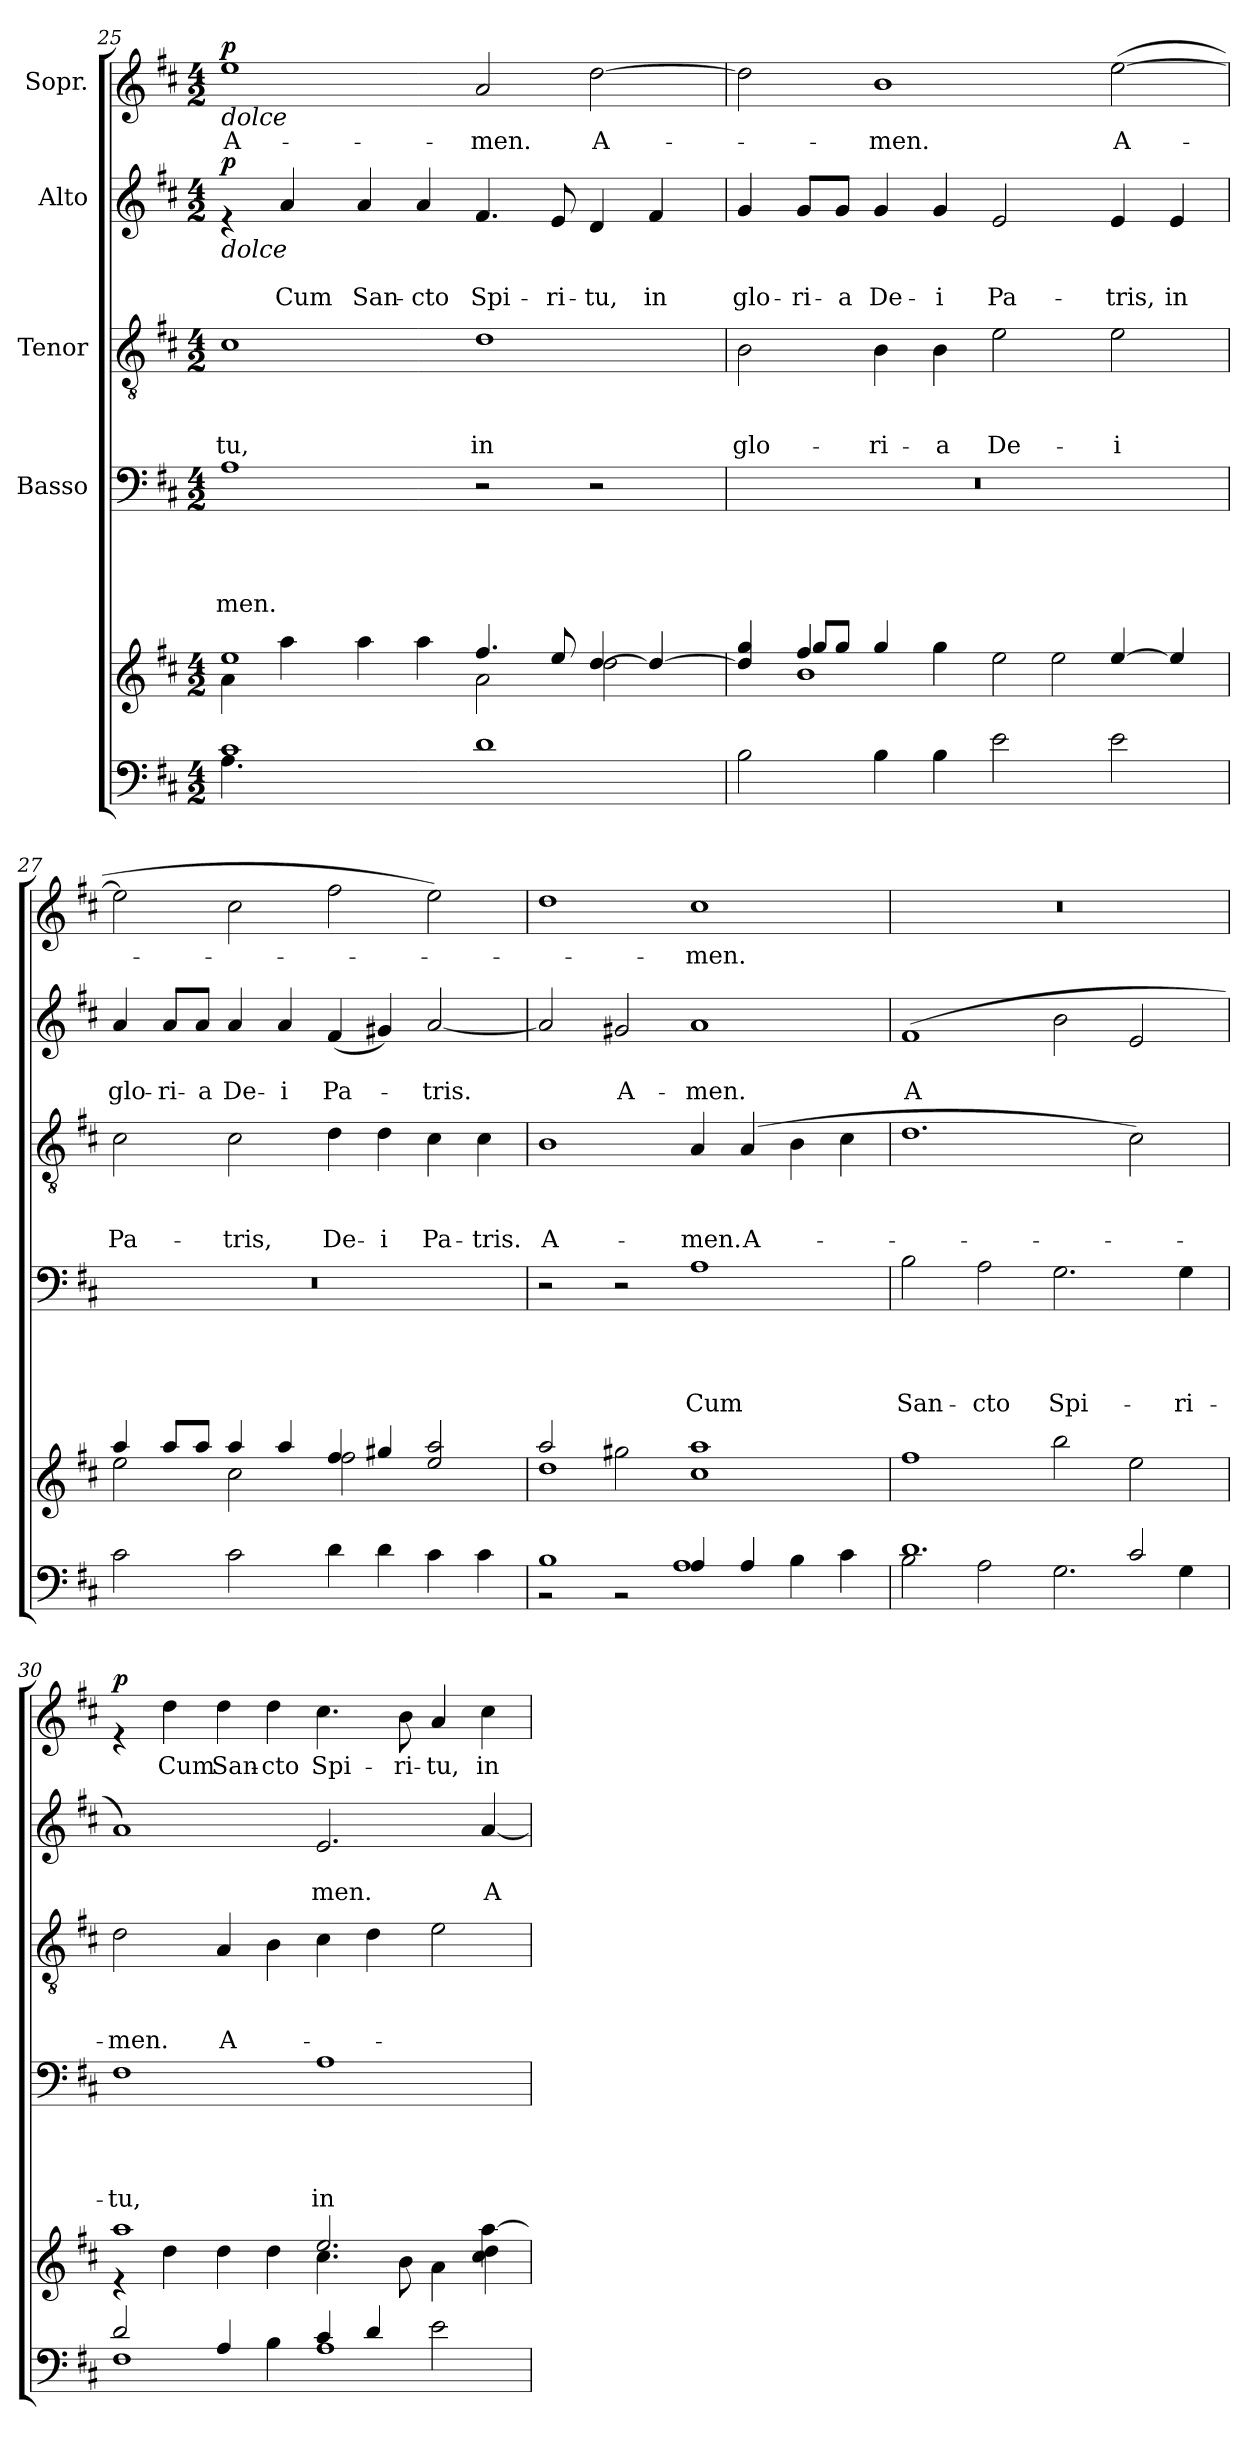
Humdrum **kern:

**kern	**kern	**kern	**text	**text	**text	**text	**kern	**text	**text	**text	**kern	**text	**text	**dynam	**kern	**text	**dynam
*part6	*part5	*part4	*part4	*part4	*part4	*part4	*part3	*part3	*part3	*part3	*part2	*part2	*part2	*part2	*part1	*part1	*part1
*staff6	*staff5	*staff4	*staff4	*staff4	*staff4	*staff4	*staff3	*staff3	*staff3	*staff3	*staff2	*staff2	*staff2	*staff2	*staff1	*staff1	*staff1
*	*	*I"Basso	*	*	*	*	*I"Tenor	*	*	*	*I"Alto	*	*	*	*I"Sopr.	*	*
*clefF4	*clefG2	*clefF4	*	*	*	*	*clefGv2	*	*	*	*clefG2	*	*	*	*clefG2	*	*
*k[f#c#]	*k[f#c#]	*k[f#c#]	*	*	*	*	*k[f#c#]	*	*	*	*k[f#c#]	*	*	*	*k[f#c#]	*	*
*D:	*D:	*D:	*	*	*	*	*D:	*	*	*	*D:	*	*	*	*D:	*	*
*M4/2	*M4/2	*M4/2	*	*	*	*	*M4/2	*	*	*	*M4/2	*	*	*	*M4/2	*	*
=25	=25	=25	=25	=25	=25	=25	=25	=25	=25	=25	=25	=25	=25	=25	=25	=25	=25
*^	*^	*	*	*	*	*	*	*	*	*	*	*	*	*	*	*	*
!	!	!	!	!	!	!	!	!	!	!	!	!	!	!	!	!	!LO:TX:b:i:t=dolce	!	!
!	!	!	!	!	!	!	!	!	!	!	!	!	!LO:TX:b:i:t=dolce	!	!	!	!	!	!
!	!	!	!	!	!	!	!	!LO:LY:b	!	!	!	!LO:LY:b	!	!	!	!LO:DY:a	!	!LO:LY:b	!LO:DY:a
1c#	4.A\	1ee	4a\	1A	.	.	.	-men.	1c#	.	.	-tu,	4re	.	.	p	1ee	A-	p
!	!	!	!	!	!	!	!	!	!	!	!	!	!	!	!LO:LY:b	!	!	!	!
.	.	.	4aa\	.	.	.	.	.	.	.	.	.	4a/	.	Cum	.	.	.	.
.	1ryy	.	.	.	.	.	.	.	.	.	.	.	.	.	.	.	.	.	.
!	!	!	!	!	!	!	!	!	!	!	!	!	!	!	!LO:LY:b	!	!	!	!
.	.	.	4aa\	.	.	.	.	.	.	.	.	.	4a/	.	San-	.	.	.	.
!	!	!	!	!	!	!	!	!	!	!	!	!	!	!	!LO:LY:b	!	!	!	!
.	.	.	4aa\	.	.	.	.	.	.	.	.	.	4a/	.	-cto	.	.	.	.
!	!	!	!	!	!	!	!	!	!	!	!	!LO:LY:b	!	!	!LO:LY:b	!	!	!LO:LY:b	!
1d	.	4.ff#/	2a\	2r	.	.	.	.	1d	.	.	in	4.f#/	.	Spi-	.	2a/	-men.	.
!	!	!	!	!	!	!	!	!	!	!	!	!	!	!	!LO:LY:b	!	!	!	!
.	2ryy	8ee/	.	.	.	.	.	.	.	.	.	.	8e/	.	-ri-	.	.	.	.
!	!	!	!	!	!	!	!	!	!	!	!	!	!	!	!LO:LY:b	!	!	!LO:LY:b	!
.	.	[<4dd/	2dd\	2r	.	.	.	.	.	.	.	.	4d/	.	-tu,	.	[>2dd\	A-	.
!	!	!	!	!	!	!	!	!	!	!	!	!	!	!	!LO:LY:b	!	!	!	!
.	.	4dd/_	.	.	.	.	.	.	.	.	.	.	4f#/	.	in	.	.	.	.
.	8ryy	.	.	.	.	.	.	.	.	.	.	.	.	.	.	.	.	.	.
=26	=26	=26	=26	=26	=26	=26	=26	=26	=26	=26	=26	=26	=26	=26	=26	=26	=26	=26	=26
*	*	*	*^	*	*	*	*	*	*	*	*	*	*	*	*	*	*	*	*
!	!	!	!	!	!	!	!	!	!	!	!	!	!LO:LY:b	!	!	!LO:LY:b	!	!	!	!
*v	*v	*	*	*	*	*	*	*	*	*	*	*	*	*	*	*	*	*	*	*
2B\	4dd/] 4gg/	4ryy	4ryy	0r	.	.	.	.	2B\	.	.	glo-	4g/	.	glo-	.	2dd\]	.	.
!	!	!	!	!	!	!	!	!	!	!	!	!	!	!	!LO:LY:b	!	!	!	!
.	4ff#/	8gg/L	1b	.	.	.	.	.	.	.	.	.	8g/L	.	-ri-	.	.	.	.
!	!	!	!	!	!	!	!	!	!	!	!	!	!	!	!LO:LY:b	!	!	!	!
.	.	8gg/J	.	.	.	.	.	.	.	.	.	.	8g/J	.	-a	.	.	.	.
!	!	!	!	!	!	!	!	!	!	!	!	!LO:LY:b	!	!	!LO:LY:b	!	!	!LO:LY:b	!
4B\	4gg/	1.ryy	.	.	.	.	.	.	4B\	.	.	-ri-	4g/	.	De-	.	1b	-men.	.
!	!	!	!	!	!	!	!	!	!	!	!	!LO:LY:b	!	!	!LO:LY:b	!	!	!	!
4B\	4gg\	.	.	.	.	.	.	.	4B\	.	.	-a	4g/	.	-i	.	.	.	.
!	!	!	!	!	!	!	!	!	!	!	!	!LO:LY:b	!	!	!LO:LY:b	!	!	!	!
2e\	2ee\	.	.	.	.	.	.	.	2e\	.	.	De-	2e/	.	Pa-	.	.	.	.
.	.	.	2ee\	.	.	.	.	.	.	.	.	.	.	.	.	.	.	.	.
!	!	!	!	!	!	!	!	!	!	!	!	!LO:LY:b	!	!	!LO:LY:b	!	!	!LO:LY:b	!
2e\	[<4ee/	.	.	.	.	.	.	.	2e\	.	.	-i	4e/	.	-tris,	.	(>[>2ee\	A-	.
!	!	!	!	!	!	!	!	!	!	!	!	!	!	!	!LO:LY:b	!	!	!	!
.	4ee/]	.	4ryy	.	.	.	.	.	.	.	.	.	4e/	.	in	.	.	.	.
!!LO:PB:g=z
=27	=27	=27	=27	=27	=27	=27	=27	=27	=27	=27	=27	=27	=27	=27	=27	=27	=27	=27	=27
!	!	!	!	!	!	!	!	!	!	!	!	!LO:LY:b	!	!	!LO:LY:b	!	!	!	!
*	*	*v	*v	*	*	*	*	*	*	*	*	*	*	*	*	*	*	*	*
2c#\	4aa/	2ee\	0r	.	.	.	.	2c#\	.	.	Pa-	4a/	.	glo-	.	2ee\]	.	.
!	!	!	!	!	!	!	!	!	!	!	!	!	!	!LO:LY:b	!	!	!	!
.	8aa/L	.	.	.	.	.	.	.	.	.	.	8a/L	.	-ri-	.	.	.	.
!	!	!	!	!	!	!	!	!	!	!	!	!	!	!LO:LY:b	!	!	!	!
.	8aa/J	.	.	.	.	.	.	.	.	.	.	8a/J	.	-a	.	.	.	.
!	!	!	!	!	!	!	!	!	!	!	!LO:LY:b	!	!	!LO:LY:b	!	!	!	!
2c#\	4aa/	2cc#\	.	.	.	.	.	2c#\	.	.	-tris,	4a/	.	De-	.	2cc#\	.	.
!	!	!	!	!	!	!	!	!	!	!	!	!	!	!LO:LY:b	!	!	!	!
.	4aa/	.	.	.	.	.	.	.	.	.	.	4a/	.	-i	.	.	.	.
!	!	!	!	!	!	!	!	!	!	!	!LO:LY:b	!	!	!LO:LY:b	!	!	!	!
4d\	4ff#/	2ff#\	.	.	.	.	.	4d\	.	.	De-	(<4f#/	.	Pa-	.	2ff#\	.	.
!	!	!	!	!	!	!	!	!	!	!	!LO:LY:b	!	!	!	!	!	!	!
4d\	4gg#X/	.	.	.	.	.	.	4d\	.	.	-i	4g#X/)	.	.	.	.	.	.
!	!	!	!	!	!	!	!	!	!	!	!LO:LY:b	!	!	!LO:LY:b	!	!	!	!
4c#\	2ee/ 2aa/	2ryy	.	.	.	.	.	4c#\	.	.	Pa-	[<2a/	.	-tris.	.	2ee\)	.	.
!	!	!	!	!	!	!	!	!	!	!	!LO:LY:b	!	!	!	!	!	!	!
4c#\	.	.	.	.	.	.	.	4c#\	.	.	-tris.	.	.	.	.	.	.	.
!!LO:LB:g=z
=28	=28	=28	=28	=28	=28	=28	=28	=28	=28	=28	=28	=28	=28	=28	=28	=28	=28	=28
*^	*	*	*	*	*	*	*	*	*	*	*	*	*	*	*	*	*	*
!	!	!	!	!	!	!	!	!	!	!	!	!LO:LY:b	!	!	!	!	!	!	!
1B	2r	2aa/	1dd	2r	.	.	.	.	1B	.	.	A-	2a/]	.	.	.	1dd	.	.
!	!	!	!	!	!	!	!	!	!	!	!	!	!	!	!LO:LY:b	!	!	!	!
.	2r	2gg#X\	.	2r	.	.	.	.	.	.	.	.	2g#X/	.	A-	.	.	.	.
!	!	!	!	!	!	!	!	!LO:LY:b	!	!	!	!LO:LY:b	!	!	!LO:LY:b	!	!	!LO:LY:b	!
4A/	1A	1cc# 1aa	1ryy	1A	.	.	.	Cum	4A/	.	.	-men.	1a	.	-men.	.	1cc#	-men.	.
!	!	!	!	!	!	!	!	!	!	!	!	!LO:LY:b	!	!	!	!	!	!	!
4A/	.	.	.	.	.	.	.	.	(<4A/	.	.	A-	.	.	.	.	.	.	.
4B\	.	.	.	.	.	.	.	.	4B\	.	.	.	.	.	.	.	.	.	.
4c#\	.	.	.	.	.	.	.	.	4c#\	.	.	.	.	.	.	.	.	.	.
*	*	*v	*v	*	*	*	*	*	*	*	*	*	*	*	*	*	*	*	*
=29	=29	=29	=29	=29	=29	=29	=29	=29	=29	=29	=29	=29	=29	=29	=29	=29	=29	=29
!	!	!	!	!	!	!	!LO:LY:b	!	!	!	!	!	!	!LO:LY:b	!	!	!	!
1.d	2B\	1ff#	2B\	.	.	.	San-	1.d	.	.	.	(<1f#	.	A	.	0r	.	.
!	!	!	!	!	!	!	!LO:LY:b	!	!	!	!	!	!	!	!	!	!	!
.	2A\	.	2A\	.	.	.	-cto	.	.	.	.	.	.	.	.	.	.	.
!	!	!	!	!	!	!	!LO:LY:b	!	!	!	!	!	!	!	!	!	!	!
.	2.G\	2bb\	2.G\	.	.	.	Spi-	.	.	.	.	2b\	.	.	.	.	.	.
2c#/	.	2ee\	.	.	.	.	.	2c#\)	.	.	.	2e/	.	.	.	.	.	.
!	!	!	!	!	!	!	!LO:LY:b	!	!	!	!	!	!	!	!	!	!	!
.	4G\	.	4G\	.	.	.	-ri-	.	.	.	.	.	.	.	.	.	.	.
=30	=30	=30	=30	=30	=30	=30	=30	=30	=30	=30	=30	=30	=30	=30	=30	=30	=30	=30
*	*	*^	*	*	*	*	*	*	*	*	*	*	*	*	*	*	*	*
*	*	*	*^	*	*	*	*	*	*	*	*	*	*	*	*	*	*	*	*
!	!	!	!	!	!	!	!	!	!LO:LY:b	!	!	!	!LO:LY:b	!	!	!	!	!	!	!LO:DY:a
2d/	1F#	1aa	4re	1..ryy	1F#	.	.	.	-tu,	2d\	.	.	-men.	1a)	.	.	.	4re	.	p
!	!	!	!	!	!	!	!	!	!	!	!	!	!	!	!	!	!	!	!LO:LY:b	!
.	.	.	4dd\	.	.	.	.	.	.	.	.	.	.	.	.	.	.	4dd\	Cum	.
!	!	!	!	!	!	!	!	!	!	!	!	!	!LO:LY:b	!	!	!	!	!	!LO:LY:b	!
4A/	.	.	4dd\	.	.	.	.	.	.	4A/	.	.	A-	.	.	.	.	4dd\	San-	.
!	!	!	!	!	!	!	!	!	!	!	!	!	!	!	!	!	!	!	!LO:LY:b	!
4B\	.	.	4dd\	.	.	.	.	.	.	4B\	.	.	.	.	.	.	.	4dd\	-cto	.
!	!	!	!	!	!	!	!	!	!LO:LY:b	!	!	!	!	!	!	!LO:LY:b	!	!	!LO:LY:b	!
4c#/	1A	2.ee/	4.cc#\	.	1A	.	.	.	in	4c#\	.	.	.	2.e/	.	men.	.	4.cc#\	Spi-	.
4d/	.	.	.	.	.	.	.	.	.	4d\	.	.	.	.	.	.	.	.	.	.
!	!	!	!	!	!	!	!	!	!	!	!	!	!	!	!	!	!	!	!LO:LY:b	!
.	.	.	8b\	.	.	.	.	.	.	.	.	.	.	.	.	.	.	8b\	-ri-	.
!	!	!	!	!	!	!	!	!	!	!	!	!	!	!	!	!	!	!	!LO:LY:b	!
2e\	.	.	4a\	.	.	.	.	.	.	2e\	.	.	.	.	.	.	.	4a/	-tu,	.
!	!	!	!	!	!	!	!	!	!	!	!	!	!	!	!	!LO:LY:b	!	!	!LO:LY:b	!
.	.	[>4aa\	4ryy	4cc#\ 4dd\	.	.	.	.	.	.	.	.	.	[<4a/	.	A-	.	4cc#\	in	.
*v	*v	*	*	*	*	*	*	*	*	*	*	*	*	*	*	*	*	*	*	*
*	*v	*v	*v	*	*	*	*	*	*	*	*	*	*	*	*	*	*	*	*
=	=	=	=	=	=	=	=	=	=	=	=	=	=	=	=	=	=
*-	*-	*-	*-	*-	*-	*-	*-	*-	*-	*-	*-	*-	*-	*-	*-	*-	*-
